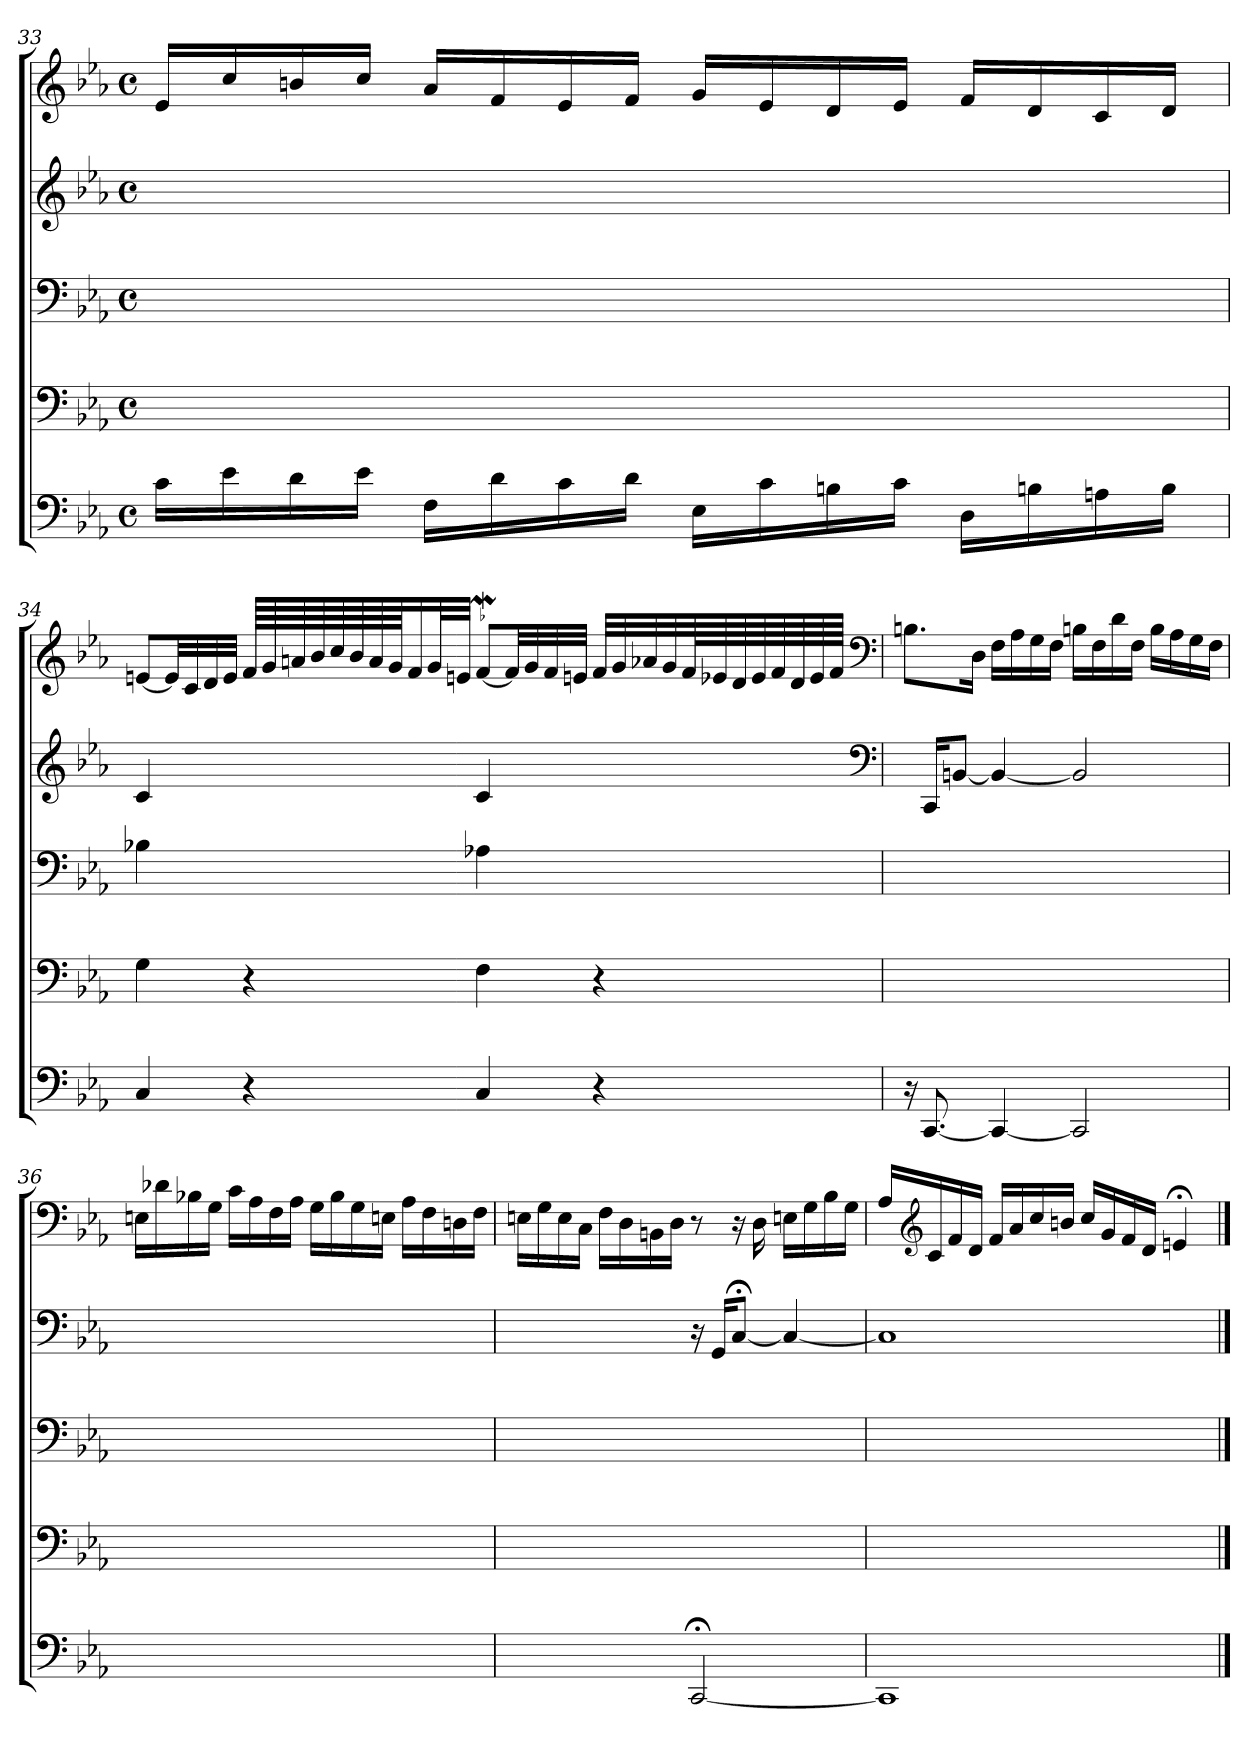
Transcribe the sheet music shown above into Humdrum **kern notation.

**kern	**kern	**kern	**kern	**kern
*part5	*part4	*part3	*part2	*part1
*staff5	*staff4	*staff3	*staff2	*staff1
*clefF4	*clefF4	*clefF4	*clefG2	*clefG2
*k[b-e-a-]	*k[b-e-a-]	*k[b-e-a-]	*k[b-e-a-]	*k[b-e-a-]
*c:	*c:	*c:	*c:	*c:
*M4/4	*M4/4	*M4/4	*M4/4	*M4/4
*met(c)	*met(c)	*met(c)	*met(c)	*met(c)
=33	=33	=33	=33	=33
16cLL	1ryy	1ryy	1ryy	16e-LL
16e-	.	.	.	16cc
16d	.	.	.	16bn
16e-JJ	.	.	.	16ccJJ
16FLL	.	.	.	16a-LL
16d	.	.	.	16f
16c	.	.	.	16e-
16dJJ	.	.	.	16fJJ
16E-LL	.	.	.	16gLL
16c	.	.	.	16e-
16Bn	.	.	.	16d
16cJJ	.	.	.	16e-JJ
16DLL	.	.	.	16fLL
16Bn	.	.	.	16d
16An	.	.	.	16c
16BJJ	.	.	.	16dJJ
=34	=34	=34	=34	=34
*	*	*	*	*MM34
4C	4G	4B-X	4c	[8enL
.	.	.	.	32eLL]
.	.	.	.	32c
.	.	.	.	32d
.	.	.	.	32eJJJ
4r	4r	4ryy	4ryy	64fLLLL
.	.	.	.	64g
.	.	.	.	64an
.	.	.	.	64b-
.	.	.	.	64cc
.	.	.	.	64b-
.	.	.	.	64a
.	.	.	.	64gJJ
.	.	.	.	16f
.	.	.	.	32gL
.	.	.	.	32enJJJ
!	!	!	!	!LO:MOR:acc=-
4C	4F	4A-X	4c	[8fWL
.	.	.	.	32fLL]
.	.	.	.	32g
.	.	.	.	32f
.	.	.	.	32enJJJ
4r	4r	4ryy	4ryy	32fLLL
.	.	.	.	32g
.	.	.	.	32a-X
.	.	.	.	32g
.	.	.	.	64fL
.	.	.	.	64e-X
.	.	.	.	64d
.	.	.	.	64e-
.	.	.	.	64f
.	.	.	.	64d
.	.	.	.	64e-
.	.	.	.	64fJJJJ
*	*	*	*clefF4	*clefF4
=35	=35	=35	=35	=35
*	*	*	*	*MM112
16r	1ryy	1ryy	16ryy	8.BnL
[8.CC	.	.	16CCKL	.
.	.	.	[8BBnJ	.
.	.	.	.	16DJk
4CC_	.	.	4BB_	16FLL
.	.	.	.	16A-
.	.	.	.	16G
.	.	.	.	16FJJ
2CC]	.	.	2BB]	16BnLL
.	.	.	.	16F
.	.	.	.	16d
.	.	.	.	16FJJ
.	.	.	.	16BLL
.	.	.	.	16A-
.	.	.	.	16G
.	.	.	.	16FJJ
=36	=36	=36	=36	=36
1ryy	1ryy	1ryy	1ryy	16EnLL
.	.	.	.	16d-X
.	.	.	.	16B-X
.	.	.	.	16GJJ
.	.	.	.	16cLL
.	.	.	.	16A-
.	.	.	.	16F
.	.	.	.	16A-JJ
.	.	.	.	16GLL
.	.	.	.	16B-
.	.	.	.	16G
.	.	.	.	16EnJJ
.	.	.	.	16A-LL
.	.	.	.	16F
.	.	.	.	16Dn
.	.	.	.	16FJJ
=37	=37	=37	=37	=37
2ryy	1ryy	1ryy	2ryy	16EnLL
.	.	.	.	16G
.	.	.	.	16E
.	.	.	.	16CJJ
.	.	.	.	16FLL
.	.	.	.	16D
.	.	.	.	16BBn
.	.	.	.	16DJJ
[2CC;<	.	.	16r	8r
.	.	.	16GGKL	.
.	.	.	[8C;<J	16r
.	.	.	.	16D
.	.	.	4C_	16EnLL
.	.	.	.	16G
.	.	.	.	16B-
.	.	.	.	16GJJ
=38	=38	=38	=38	=38
1CC]	1ryy	1ryy	1C]	16A-LL
*	*	*	*	*clefG2
.	.	.	.	16c
.	.	.	.	16f
.	.	.	.	16dJJ
.	.	.	.	16fLL
.	.	.	.	16a-
.	.	.	.	16cc
.	.	.	.	16bnJJ
.	.	.	.	16ccLL
.	.	.	.	16g
.	.	.	.	16f
.	.	.	.	16dJJ
.	.	.	.	4en;<
==	==	==	==	==
*-	*-	*-	*-	*-
